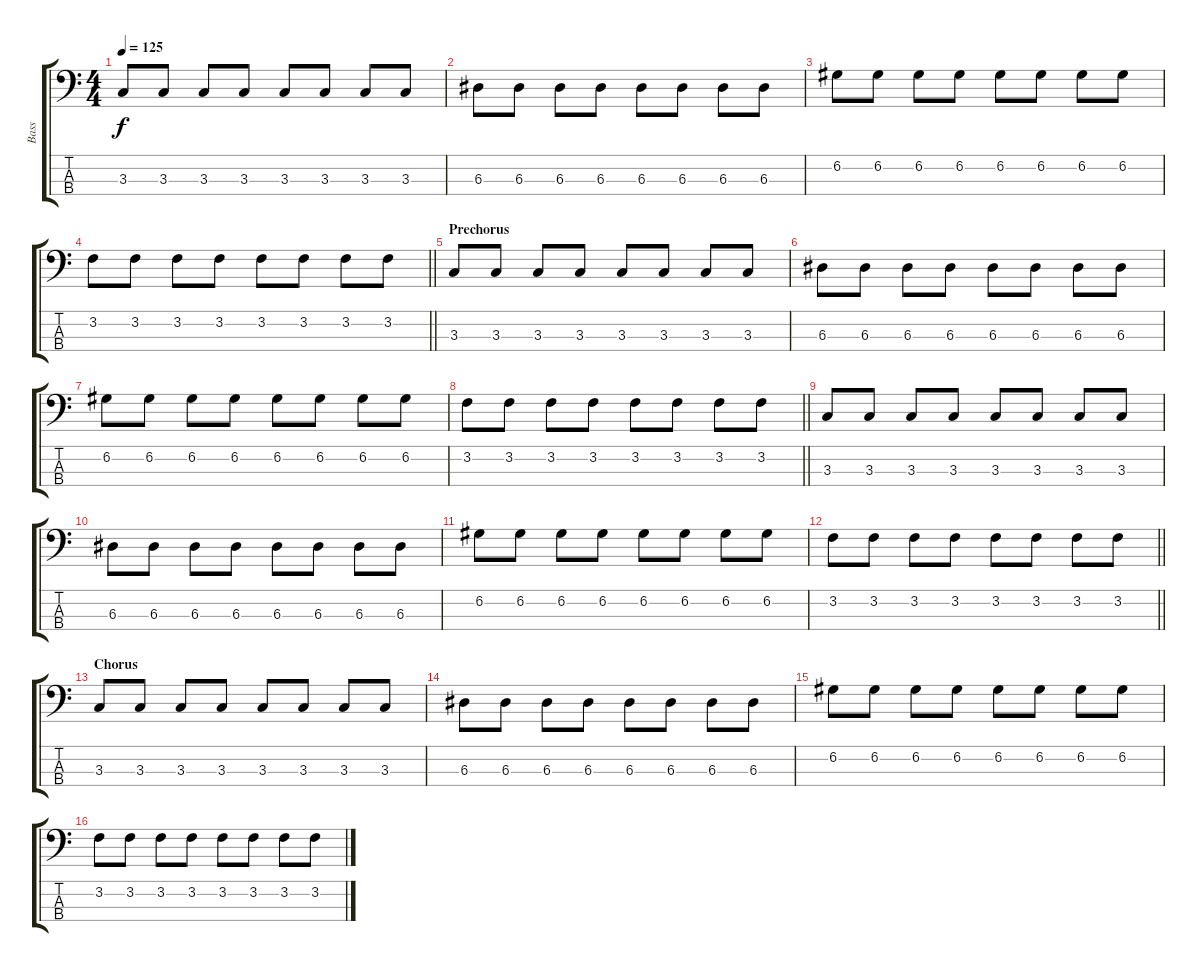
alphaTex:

\track ("Bass" "Bass") {instrument electricbassfinger}
\staff {score tabs}
\tuning (G2 D2 A1 E1) {hide}
\ts (4 4)
\tempo 125
\clef f4
\ks c
3.3.8{dy f} 3.3.8 3.3.8 3.3.8 3.3.8 3.3.8 3.3.8 3.3.8 |
6.3.8 6.3.8 6.3.8 6.3.8 6.3.8 6.3.8 6.3.8 6.3.8 |
6.2.8 6.2.8 6.2.8 6.2.8 6.2.8 6.2.8 6.2.8 6.2.8 |
\barLineRight lightlight
3.2.8 3.2.8 3.2.8 3.2.8 3.2.8 3.2.8 3.2.8 3.2.8 |
\section ("" "Prechorus")
3.3.8 3.3.8 3.3.8 3.3.8 3.3.8 3.3.8 3.3.8 3.3.8 |
6.3.8 6.3.8 6.3.8 6.3.8 6.3.8 6.3.8 6.3.8 6.3.8 |
6.2.8 6.2.8 6.2.8 6.2.8 6.2.8 6.2.8 6.2.8 6.2.8 |
\barLineRight lightlight
3.2.8 3.2.8 3.2.8 3.2.8 3.2.8 3.2.8 3.2.8 3.2.8 |
3.3.8 3.3.8 3.3.8 3.3.8 3.3.8 3.3.8 3.3.8 3.3.8 |
6.3.8 6.3.8 6.3.8 6.3.8 6.3.8 6.3.8 6.3.8 6.3.8 |
6.2.8 6.2.8 6.2.8 6.2.8 6.2.8 6.2.8 6.2.8 6.2.8 |
\barLineRight lightlight
3.2.8 3.2.8 3.2.8 3.2.8 3.2.8 3.2.8 3.2.8 3.2.8 |
\section ("" "Chorus")
3.3.8 3.3.8 3.3.8 3.3.8 3.3.8 3.3.8 3.3.8 3.3.8 |
6.3.8 6.3.8 6.3.8 6.3.8 6.3.8 6.3.8 6.3.8 6.3.8 |
6.2.8 6.2.8 6.2.8 6.2.8 6.2.8 6.2.8 6.2.8 6.2.8 |
3.2.8 3.2.8 3.2.8 3.2.8 3.2.8 3.2.8 3.2.8 3.2.8
